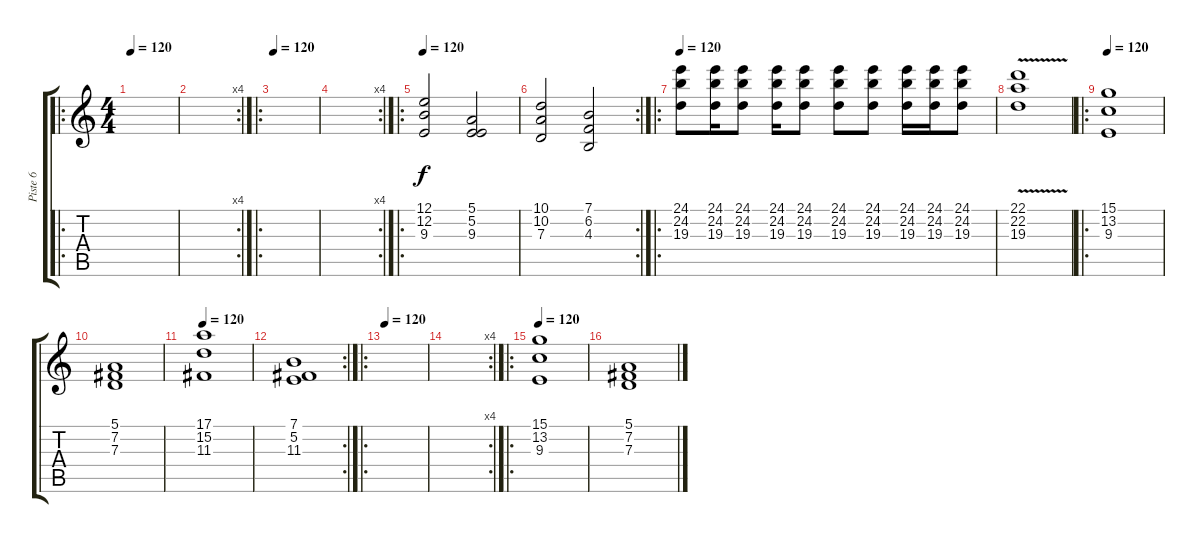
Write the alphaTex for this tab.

\track ("Piste 6" "Piste 6") {instrument churchorgan}
\staff {score tabs}
\tuning (E4 B3 G3 D3 A2 E2) {hide}
\ro
\ts (4 4)
\tempo 120
\clef g2
\ks c
|
\rc 4
|
\ro
\tempo 120
|
\rc 4
|
\ro
\tempo 120
(12.1 12.2 9.3).2 (5.1 5.2 9.3).2 |
\rc 2
(10.1 10.2 7.3).2 (7.1 6.2 4.3).2 |
\ro
\tempo 120
(24.1 24.2 19.3).8 (24.1 24.2 19.3).16 (24.1 24.2 19.3).8 (24.1 24.2 19.3).16 (24.1 24.2 19.3).8 (24.1 24.2 19.3).8 (24.1 24.2 19.3).8 (24.1 24.2 19.3).16 (24.1 24.2 19.3).16 (24.1 24.2 19.3).8 |
(22.1{v} 22.2{v} 19.3{v}).1 |
\ro
\tempo 120
(15.1 13.2 9.3).1 |
(5.1 7.2 7.3).1 |
\tempo 120
(17.1 15.2 11.3).1 |
\rc 2
(7.1 5.2 11.3).1 |
\ro
\tempo 120
|
\rc 4
|
\ro
\tempo 120
(15.1 13.2 9.3).1 |
(5.1 7.2 7.3).1
